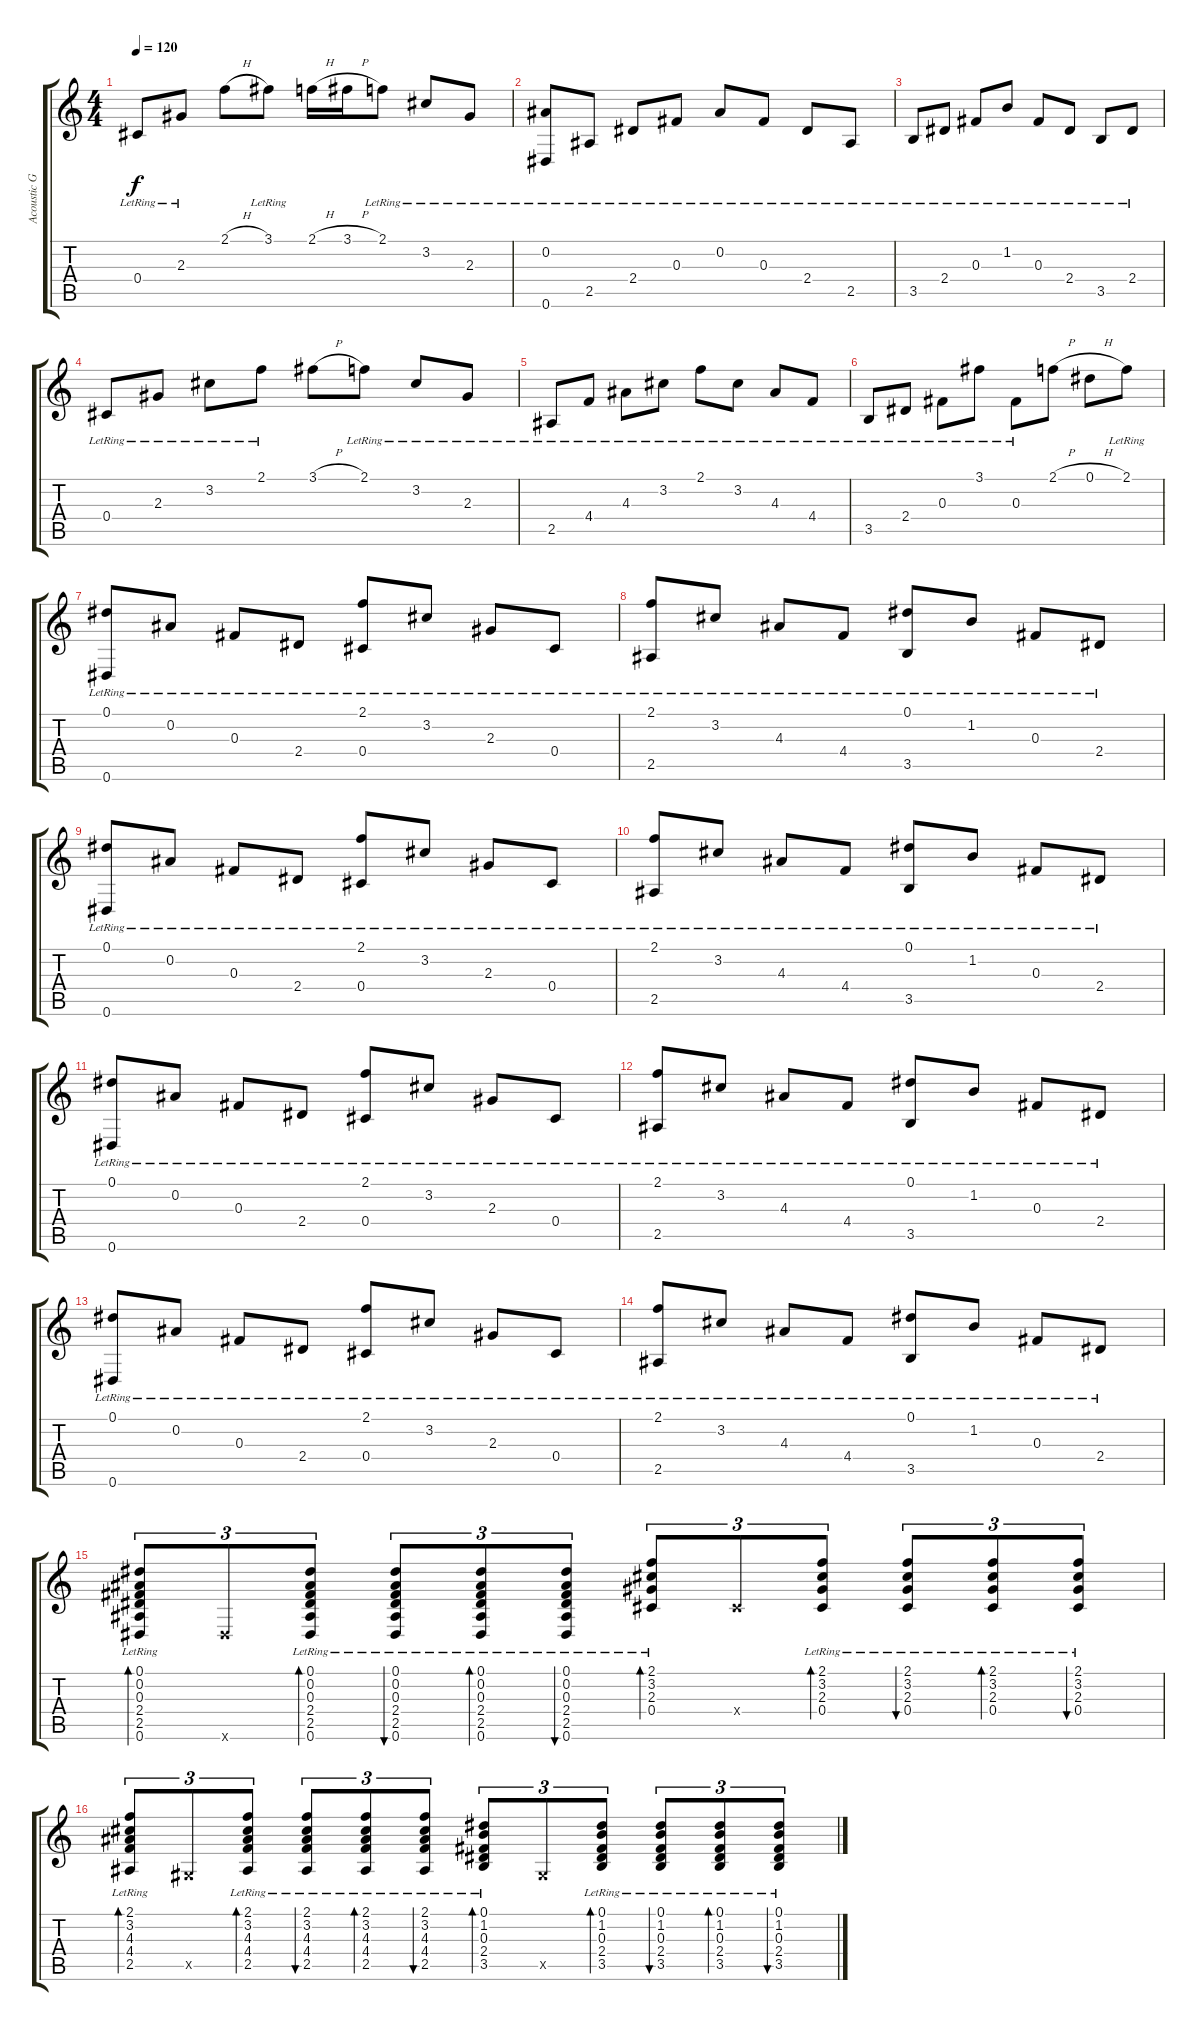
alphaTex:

\track ("Acoustic Guitar" "Acoustic G") {instrument acousticguitarsteel}
\staff {score tabs}
\tuning (Eb4 Bb3 Gb3 Db3 Ab2 Eb2) {hide}
\ts (4 4)
\tempo 120
\clef g2
\ks c
0.4{lr}.8{dy f} 2.3{lr}.8 2.1{h}.8 3.1{lr}.8 2.1{h}.16 3.1{h}.16 2.1{lr}.8 3.2{lr}.8 2.3{lr}.8 |
(0.2{lr} 0.6{lr}).8 2.5{lr}.8 2.4{lr}.8 0.3{lr}.8 0.2{lr}.8 0.3{lr}.8 2.4{lr}.8 2.5{lr}.8 |
3.5{lr}.8 2.4{lr}.8 0.3{lr}.8 1.2{lr}.8 0.3{lr}.8 2.4{lr}.8 3.5{lr}.8 2.4{lr}.8 |
0.4{lr}.8 2.3{lr}.8 3.2{lr}.8 2.1{lr}.8 3.1{h}.8 2.1{lr}.8 3.2{lr}.8 2.3{lr}.8 |
2.5{lr}.8 4.4{lr}.8 4.3{lr}.8 3.2{lr}.8 2.1{lr}.8 3.2{lr}.8 4.3{lr}.8 4.4{lr}.8 |
3.5{lr}.8 2.4{lr}.8 0.3{lr}.8 3.1{lr}.8 0.3{lr}.8 2.1{h}.8 0.1{h}.8 2.1{lr}.8 |
(0.1{lr} 0.6{lr}).8 0.2{lr}.8 0.3{lr}.8 2.4{lr}.8 (2.1{lr} 0.4{lr}).8 3.2{lr}.8 2.3{lr}.8 0.4{lr}.8 |
(2.1{lr} 2.5{lr}).8 3.2{lr}.8 4.3{lr}.8 4.4{lr}.8 (0.1{lr} 3.5{lr}).8 1.2{lr}.8 0.3{lr}.8 2.4{lr}.8 |
(0.1{lr} 0.6{lr}).8 0.2{lr}.8 0.3{lr}.8 2.4{lr}.8 (2.1{lr} 0.4{lr}).8 3.2{lr}.8 2.3{lr}.8 0.4{lr}.8 |
(2.1{lr} 2.5{lr}).8 3.2{lr}.8 4.3{lr}.8 4.4{lr}.8 (0.1{lr} 3.5{lr}).8 1.2{lr}.8 0.3{lr}.8 2.4{lr}.8 |
(0.1{lr} 0.6{lr}).8 0.2{lr}.8 0.3{lr}.8 2.4{lr}.8 (2.1{lr} 0.4{lr}).8 3.2{lr}.8 2.3{lr}.8 0.4{lr}.8 |
(2.1{lr} 2.5{lr}).8 3.2{lr}.8 4.3{lr}.8 4.4{lr}.8 (0.1{lr} 3.5{lr}).8 1.2{lr}.8 0.3{lr}.8 2.4{lr}.8 |
(0.1{lr} 0.6{lr}).8 0.2{lr}.8 0.3{lr}.8 2.4{lr}.8 (2.1{lr} 0.4{lr}).8 3.2{lr}.8 2.3{lr}.8 0.4{lr}.8 |
(2.1{lr} 2.5{lr}).8 3.2{lr}.8 4.3{lr}.8 4.4{lr}.8 (0.1{lr} 3.5{lr}).8 1.2{lr}.8 0.3{lr}.8 2.4{lr}.8 |
(0.1{lr} 0.2{lr} 0.3{lr} 2.4{lr} 2.5{lr} 0.6{lr}).8{tu (3 2) bd 30} 0.6{x}.8{tu (3 2)} (0.1{lr} 0.2{lr} 0.3{lr} 2.4{lr} 2.5{lr} 0.6{lr}).8{tu (3 2) bd 30} (0.1{lr} 0.2{lr} 0.3{lr} 2.4{lr} 2.5{lr} 0.6{lr}).8{tu (3 2) bu 30} (0.1{lr} 0.2{lr} 0.3{lr} 2.4{lr} 2.5{lr} 0.6{lr}).8{tu (3 2) bd 30} (0.1{lr} 0.2{lr} 0.3{lr} 2.4{lr} 2.5{lr} 0.6{lr}).8{tu (3 2) bu 30} (2.1{lr} 3.2{lr} 2.3{lr} 0.4{lr}).8{tu (3 2) bd 30} 0.4{x}.8{tu (3 2)} (2.1{lr} 3.2{lr} 2.3{lr} 0.4{lr}).8{tu (3 2) bd 30} (2.1{lr} 3.2{lr} 2.3{lr} 0.4{lr}).8{tu (3 2) bu 30} (2.1{lr} 3.2{lr} 2.3{lr} 0.4{lr}).8{tu (3 2) bd 30} (2.1{lr} 3.2{lr} 2.3{lr} 0.4{lr}).8{tu (3 2) bu 30} |
(2.1{lr} 3.2{lr} 4.3{lr} 4.4{lr} 2.5{lr}).8{tu (3 2) bd 30} 0.5{x}.8{tu (3 2)} (2.1{lr} 3.2{lr} 4.3{lr} 4.4{lr} 2.5{lr}).8{tu (3 2) bd 30} (2.1{lr} 3.2{lr} 4.3{lr} 4.4{lr} 2.5{lr}).8{tu (3 2) bu 30} (2.1{lr} 3.2{lr} 4.3{lr} 4.4{lr} 2.5{lr}).8{tu (3 2) bd 30} (2.1{lr} 3.2{lr} 4.3{lr} 4.4{lr} 2.5{lr}).8{tu (3 2) bu 30} (0.1{lr} 1.2{lr} 0.3{lr} 2.4{lr} 3.5{lr}).8{tu (3 2) bd 30} 0.5{x}.8{tu (3 2)} (0.1{lr} 1.2{lr} 0.3{lr} 2.4{lr} 3.5{lr}).8{tu (3 2) bd 30} (0.1{lr} 1.2{lr} 0.3{lr} 2.4{lr} 3.5{lr}).8{tu (3 2) bu 30} (0.1{lr} 1.2{lr} 0.3{lr} 2.4{lr} 3.5{lr}).8{tu (3 2) bd 30} (0.1{lr} 1.2{lr} 0.3{lr} 2.4{lr} 3.5{lr}).8{tu (3 2) bu 30}
